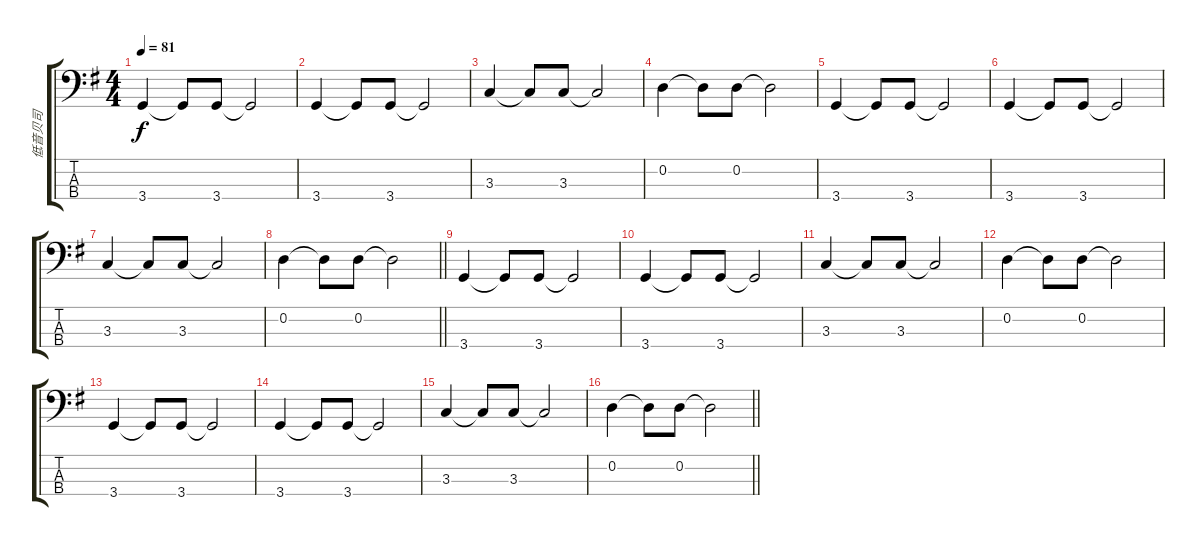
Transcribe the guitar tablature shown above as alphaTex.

\track ("低音贝司" "低音贝司") {instrument electricbassfinger}
\staff {score tabs}
\tuning (G2 D2 A1 E1) {hide}
\ts (4 4)
\tempo 81
\clef f4
\ks g
3.4.4{dy f instrument electricbassfinger} 3.4{t}.8 3.4.8 3.4{t}.2 |
3.4.4 3.4{t}.8 3.4.8 3.4{t}.2 |
3.3.4 3.3{t}.8 3.3.8 3.3{t}.2 |
0.2.4 0.2{t}.8 0.2.8 0.2{t}.2 |
3.4.4 3.4{t}.8 3.4.8 3.4{t}.2 |
3.4.4 3.4{t}.8 3.4.8 3.4{t}.2 |
3.3.4 3.3{t}.8 3.3.8 3.3{t}.2 |
\barLineRight lightlight
0.2.4 0.2{t}.8 0.2.8 0.2{t}.2 |
3.4.4 3.4{t}.8 3.4.8 3.4{t}.2 |
3.4.4 3.4{t}.8 3.4.8 3.4{t}.2 |
3.3.4 3.3{t}.8 3.3.8 3.3{t}.2 |
0.2.4 0.2{t}.8 0.2.8 0.2{t}.2 |
3.4.4 3.4{t}.8 3.4.8 3.4{t}.2 |
3.4.4 3.4{t}.8 3.4.8 3.4{t}.2 |
3.3.4 3.3{t}.8 3.3.8 3.3{t}.2 |
\barLineRight lightlight
0.2.4 0.2{t}.8 0.2.8 0.2{t}.2
